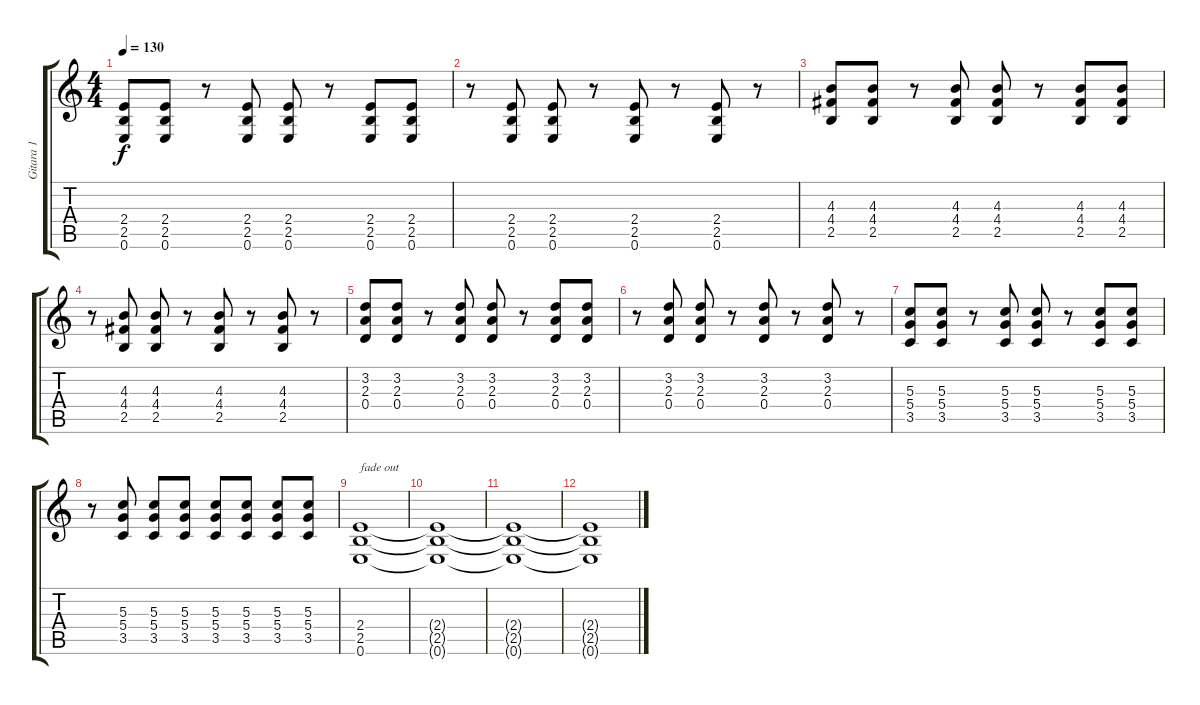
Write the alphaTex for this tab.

\track ("Gitara 1" "Gitara 1") {instrument distortionguitar}
\staff {score tabs}
\tuning (E4 B3 G3 D3 A2 E2) {hide}
\ts (4 4)
\tempo 130
\clef g2
\ks c
(2.4 2.5 0.6).8{dy f} (2.4 2.5 0.6).8 r.8 (2.4 2.5 0.6).8 (2.4 2.5 0.6).8 r.8 (2.4 2.5 0.6).8 (2.4 2.5 0.6).8 |
r.8 (2.4 2.5 0.6).8 (2.4 2.5 0.6).8 r.8 (2.4 2.5 0.6).8 r.8 (2.4 2.5 0.6).8 r.8 |
(4.3 4.4 2.5).8 (4.3 4.4 2.5).8 r.8 (4.3 4.4 2.5).8 (4.3 4.4 2.5).8 r.8 (4.3 4.4 2.5).8 (4.3 4.4 2.5).8 |
r.8 (4.3 4.4 2.5).8 (4.3 4.4 2.5).8 r.8 (4.3 4.4 2.5).8 r.8 (4.3 4.4 2.5).8 r.8 |
(3.2 2.3 0.4).8 (3.2 2.3 0.4).8 r.8 (3.2 2.3 0.4).8 (3.2 2.3 0.4).8 r.8 (3.2 2.3 0.4).8 (3.2 2.3 0.4).8 |
r.8 (3.2 2.3 0.4).8 (3.2 2.3 0.4).8 r.8 (3.2 2.3 0.4).8 r.8 (3.2 2.3 0.4).8 r.8 |
(5.3 5.4 3.5).8 (5.3 5.4 3.5).8 r.8 (5.3 5.4 3.5).8 (5.3 5.4 3.5).8 r.8 (5.3 5.4 3.5).8 (5.3 5.4 3.5).8 |
r.8 (5.3 5.4 3.5).8 (5.3 5.4 3.5).8 (5.3 5.4 3.5).8 (5.3 5.4 3.5).8 (5.3 5.4 3.5).8 (5.3 5.4 3.5).8 (5.3 5.4 3.5).8 |
(2.4 2.5 0.6).1{txt "fade out" volume 4} |
(2.4{t} 2.5{t} 0.6{t}).1 |
(2.4{t} 2.5{t} 0.6{t}).1 |
(2.4{t} 2.5{t} 0.6{t}).1
